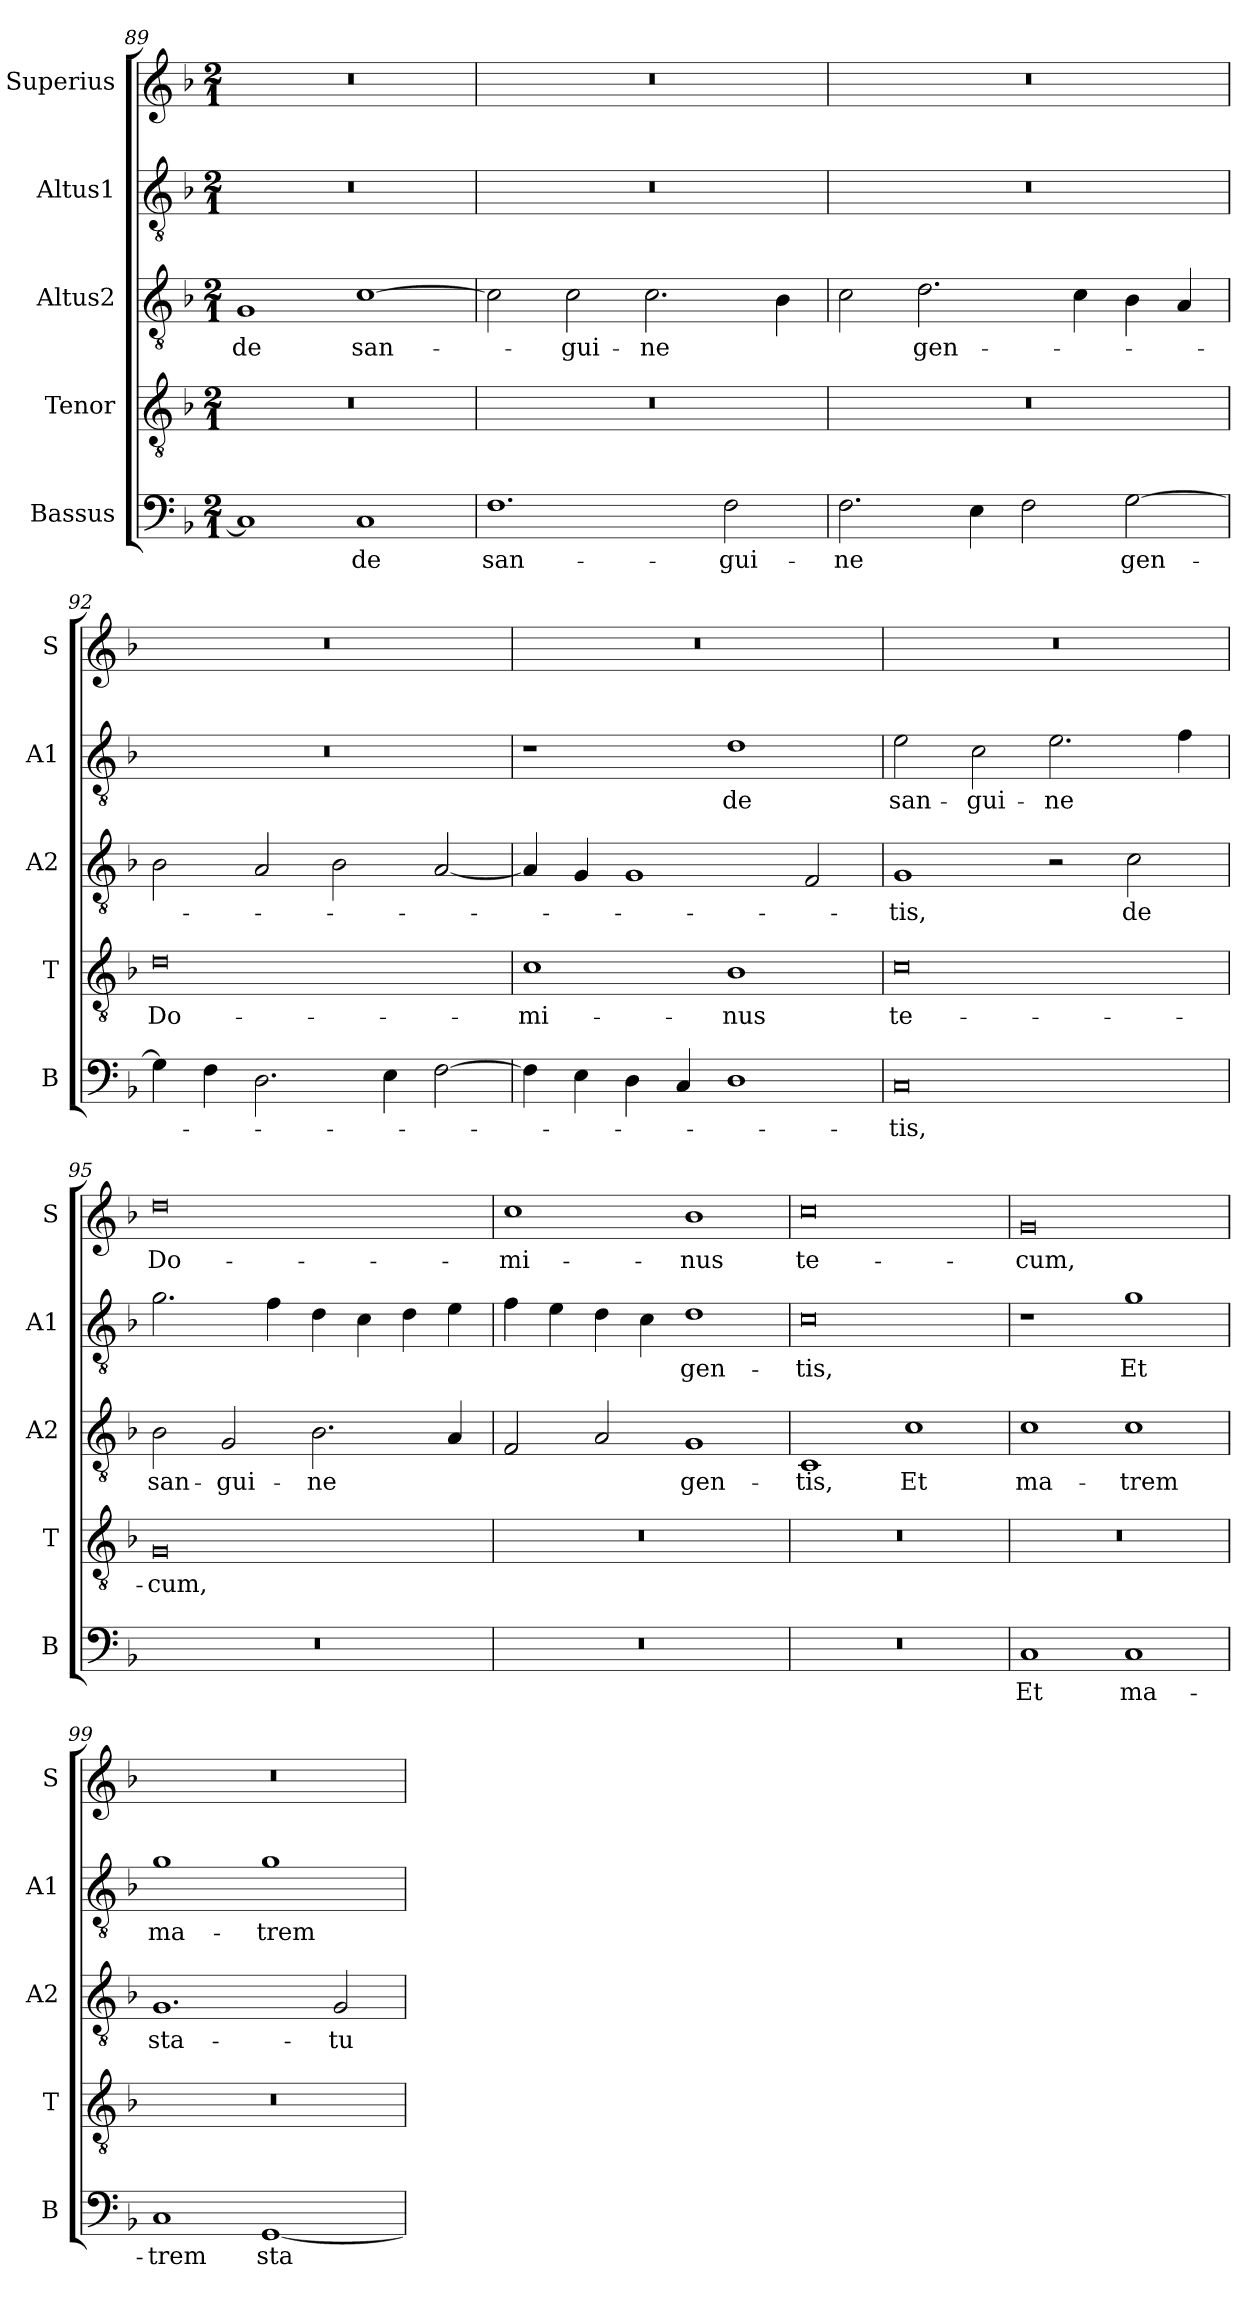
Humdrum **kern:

**kern	**text	**kern	**text	**kern	**text	**kern	**text	**kern	**text
*part5	*part5	*part4	*part4	*part3	*part3	*part2	*part2	*part1	*part1
*staff5	*staff5	*staff4	*staff4	*staff3	*staff3	*staff2	*staff2	*staff1	*staff1
*I"Bassus	*	*I"Tenor	*	*I"Altus2	*	*I"Altus1	*	*I"Superius	*
*I'B	*	*I'T	*	*I'A2	*	*I'A1	*	*I'S	*
*clefF4	*	*clefGv2	*	*clefGv2	*	*clefGv2	*	*clefG2	*
*k[b-]	*	*k[b-]	*	*k[b-]	*	*k[b-]	*	*k[b-]	*
*M2/1	*	*M2/1	*	*M2/1	*	*M2/1	*	*M2/1	*
=89	=89	=89	=89	=89	=89	=89	=89	=89	=89
1C]	.	0r	.	1G	de	0r	.	0r	.
1C	de	.	.	[1c	san-	.	.	.	.
=90	=90	=90	=90	=90	=90	=90	=90	=90	=90
1.F	san-	0r	.	2c\]	.	0r	.	0r	.
.	.	.	.	2c\	-gui-	.	.	.	.
.	.	.	.	2.c\	-ne	.	.	.	.
2F\	-gui-	.	.	.	.	.	.	.	.
.	.	.	.	4B-\	.	.	.	.	.
=91	=91	=91	=91	=91	=91	=91	=91	=91	=91
2.F\	-ne	0r	.	2c\	.	0r	.	0r	.
.	.	.	.	2.d\	gen-	.	.	.	.
4E\	.	.	.	.	.	.	.	.	.
2F\	.	.	.	.	.	.	.	.	.
.	.	.	.	4c\	.	.	.	.	.
[2G\	gen-	.	.	4B-\	.	.	.	.	.
.	.	.	.	4A/	.	.	.	.	.
=92	=92	=92	=92	=92	=92	=92	=92	=92	=92
4G\]	.	0d	-Do-	2B-\	.	0r	.	0r	.
4F\	.	.	.	.	.	.	.	.	.
2.D\	.	.	.	2A/	.	.	.	.	.
.	.	.	.	2B-\	.	.	.	.	.
4E\	.	.	.	.	.	.	.	.	.
[2F\	.	.	.	[2A/	.	.	.	.	.
=93	=93	=93	=93	=93	=93	=93	=93	=93	=93
4F\]	.	1c	-mi-	4A/]	.	1r	.	0r	.
4E\	.	.	.	4G/	.	.	.	.	.
4D\	.	.	.	1G	.	.	.	.	.
4C/	.	.	.	.	.	.	.	.	.
1D	.	1B-	-nus	.	.	1d	de	.	.
.	.	.	.	2F/	.	.	.	.	.
=94	=94	=94	=94	=94	=94	=94	=94	=94	=94
0C	-tis,	0c	te-	1G	-tis,	2e\	san-	0r	.
.	.	.	.	.	.	2c\	-gui-	.	.
.	.	.	.	2r	.	2.e\	-ne	.	.
.	.	.	.	2c\	de	.	.	.	.
.	.	.	.	.	.	4f\	.	.	.
=95	=95	=95	=95	=95	=95	=95	=95	=95	=95
0r	.	0G	-cum,	2B-\	san-	2.g\	.	0dd	-Do-
.	.	.	.	2G/	-gui-	.	.	.	.
.	.	.	.	.	.	4f\	.	.	.
.	.	.	.	2.B-\	-ne	4d\	.	.	.
.	.	.	.	.	.	4c\	.	.	.
.	.	.	.	.	.	4d\	.	.	.
.	.	.	.	4A/	.	4e\	.	.	.
=96	=96	=96	=96	=96	=96	=96	=96	=96	=96
0r	.	0r	.	2F/	.	4f\	.	1cc	-mi-
.	.	.	.	.	.	4e\	.	.	.
.	.	.	.	2A/	.	4d\	.	.	.
.	.	.	.	.	.	4c\	.	.	.
.	.	.	.	1G	gen-	1d	gen-	1b-	-nus
=97	=97	=97	=97	=97	=97	=97	=97	=97	=97
0r	.	0r	.	1C	-tis,	0c	-tis,	0cc	te-
.	.	.	.	1c	Et	.	.	.	.
=98	=98	=98	=98	=98	=98	=98	=98	=98	=98
1C	Et	0r	.	1c	ma-	1r	.	0g	-cum,
1C	ma-	.	.	1c	-trem	1g	Et	.	.
=99	=99	=99	=99	=99	=99	=99	=99	=99	=99
1C	-trem	0r	.	1.G	sta-	1g	ma-	0r	.
[1GG	sta-	.	.	.	.	1g	-trem	.	.
.	.	.	.	2G/	-tu-	.	.	.	.
=	=	=	=	=	=	=	=	=	=
*-	*-	*-	*-	*-	*-	*-	*-	*-	*-
